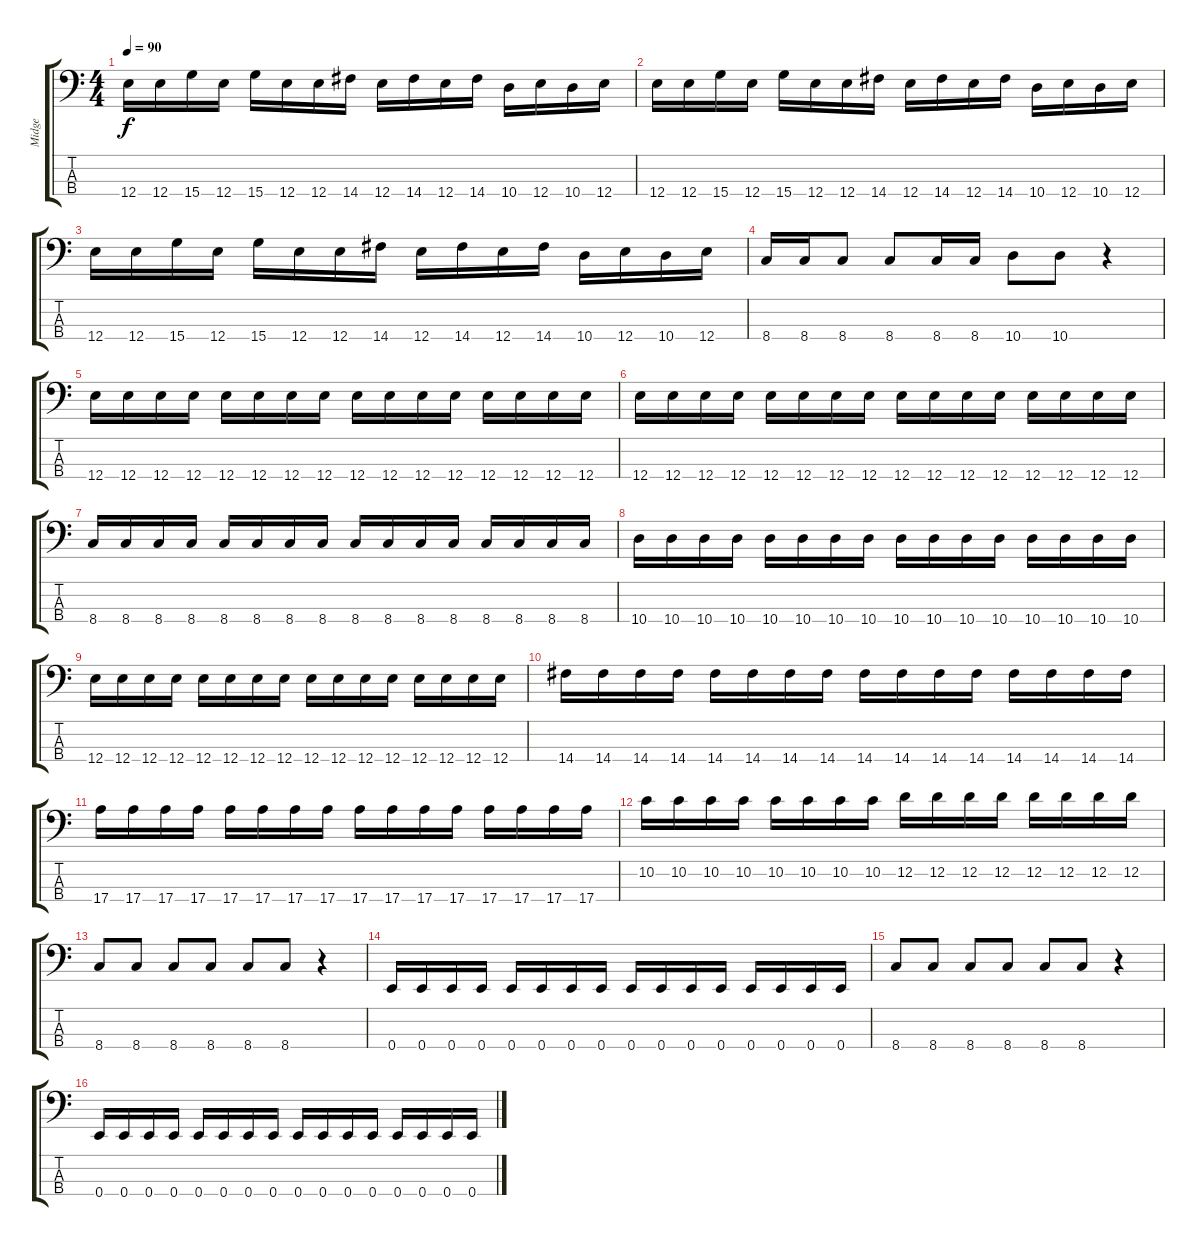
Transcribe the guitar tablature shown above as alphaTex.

\track ("Midge" "Midge") {instrument electricbassfinger}
\staff {score tabs}
\tuning (G2 D2 A1 E1) {hide}
\ts (4 4)
\tempo 90
\clef f4
\ks c
12.4.16{dy f} 12.4.16 15.4.16 12.4.16 15.4.16 12.4.16 12.4.16 14.4.16 12.4.16 14.4.16 12.4.16 14.4.16 10.4.16 12.4.16 10.4.16 12.4.16 |
12.4.16 12.4.16 15.4.16 12.4.16 15.4.16 12.4.16 12.4.16 14.4.16 12.4.16 14.4.16 12.4.16 14.4.16 10.4.16 12.4.16 10.4.16 12.4.16 |
12.4.16 12.4.16 15.4.16 12.4.16 15.4.16 12.4.16 12.4.16 14.4.16 12.4.16 14.4.16 12.4.16 14.4.16 10.4.16 12.4.16 10.4.16 12.4.16 |
8.4.16 8.4.16 8.4.8 8.4.8 8.4.16 8.4.16 10.4.8 10.4.8 r.4 |
12.4.16 12.4.16 12.4.16 12.4.16 12.4.16 12.4.16 12.4.16 12.4.16 12.4.16 12.4.16 12.4.16 12.4.16 12.4.16 12.4.16 12.4.16 12.4.16 |
12.4.16 12.4.16 12.4.16 12.4.16 12.4.16 12.4.16 12.4.16 12.4.16 12.4.16 12.4.16 12.4.16 12.4.16 12.4.16 12.4.16 12.4.16 12.4.16 |
8.4.16 8.4.16 8.4.16 8.4.16 8.4.16 8.4.16 8.4.16 8.4.16 8.4.16 8.4.16 8.4.16 8.4.16 8.4.16 8.4.16 8.4.16 8.4.16 |
10.4.16 10.4.16 10.4.16 10.4.16 10.4.16 10.4.16 10.4.16 10.4.16 10.4.16 10.4.16 10.4.16 10.4.16 10.4.16 10.4.16 10.4.16 10.4.16 |
12.4.16 12.4.16 12.4.16 12.4.16 12.4.16 12.4.16 12.4.16 12.4.16 12.4.16 12.4.16 12.4.16 12.4.16 12.4.16 12.4.16 12.4.16 12.4.16 |
14.4.16 14.4.16 14.4.16 14.4.16 14.4.16 14.4.16 14.4.16 14.4.16 14.4.16 14.4.16 14.4.16 14.4.16 14.4.16 14.4.16 14.4.16 14.4.16 |
17.4.16 17.4.16 17.4.16 17.4.16 17.4.16 17.4.16 17.4.16 17.4.16 17.4.16 17.4.16 17.4.16 17.4.16 17.4.16 17.4.16 17.4.16 17.4.16 |
10.2.16 10.2.16 10.2.16 10.2.16 10.2.16 10.2.16 10.2.16 10.2.16 12.2.16 12.2.16 12.2.16 12.2.16 12.2.16 12.2.16 12.2.16 12.2.16 |
8.4.8 8.4.8 8.4.8 8.4.8 8.4.8 8.4.8 r.4 |
0.4.16 0.4.16 0.4.16 0.4.16 0.4.16 0.4.16 0.4.16 0.4.16 0.4.16 0.4.16 0.4.16 0.4.16 0.4.16 0.4.16 0.4.16 0.4.16 |
8.4.8 8.4.8 8.4.8 8.4.8 8.4.8 8.4.8 r.4 |
0.4.16 0.4.16 0.4.16 0.4.16 0.4.16 0.4.16 0.4.16 0.4.16 0.4.16 0.4.16 0.4.16 0.4.16 0.4.16 0.4.16 0.4.16 0.4.16
